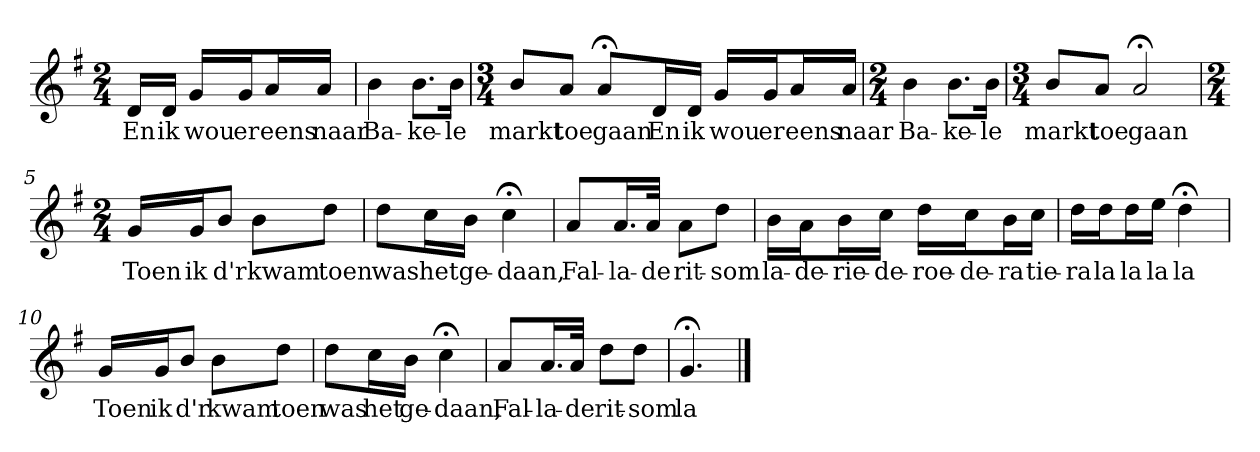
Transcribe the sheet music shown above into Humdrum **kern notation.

**kern	**text
*part1	*part1
*staff1	*staff1
*k[f#]	*
*G:	*
*M2/4	*
*MM120	*
=	=
16dLL	En
16dJJ	ik
16gLL	wou
16gJ	er
16aL	eens
16aJJ	naar
=1	=1
4b	Ba-
8.bL	-ke-
16bJk	-le
=2	=2
*M3/4	*
8bL	markt
8aJ	toe
8a;<L	gaan
16dL	En
16dJJ	ik
16gLL	wou
16gJ	er
16aL	eens
16aJJ	naar
=3	=3
*M2/4	*
4b	Ba-
8.bL	-ke-
16bJk	-le
=4	=4
*M3/4	*
8bL	markt
8aJ	toe
2a;<	gaan
=5	=5
*M2/4	*
16gLL	Toen
16gJ	ik
8bJ	d'r
8bL	kwam
8ddJ	toen
=6	=6
8ddL	was
16ccL	het
16bJJ	ge-
4cc;<	-daan,
=7	=7
8aL	Fal-
16.aL	-la-
32aJJk	-de
8aL	rit-
8ddJ	-som
=8	=8
16bLL	la-
16aJ	-de-
16bL	-rie-
16ccJJ	-de-
16ddLL	-roe-
16ccJ	-de-
16bL	-ra
16ccJJ	tie-
=9	=9
16ddLL	-ra
16ddJ	la
16ddL	la
16eeJJ	la
4dd;<	la
=10	=10
16gLL	Toen
16gJ	ik
8bJ	d'r
8bL	kwam
8ddJ	toen
=11	=11
8ddL	was
16ccL	het
16bJJ	ge-
4cc;<	-daan,
=12	=12
8aL	Fal-
16.aL	-la-
32aJJk	-de
8ddL	rit-
8ddJ	-som
=13	=13
4.g;<	la
==	==
*-	*-
